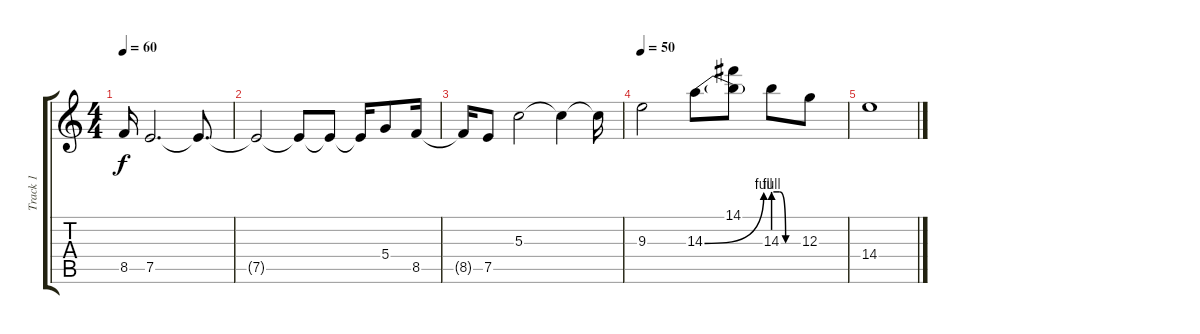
\track ("Track 1" "Track 1") {instrument overdrivenguitar}
\staff {score tabs}
\tuning (E4 B3 G3 D3 A2 E2) {hide}
\ts (4 4)
\tempo 60
\clef g2
\ks c
8.5{t}.16{dy f} 7.5.2{d} 7.5{t}.8{d} |
7.5{t}.2 7.5{t}.8 7.5{t}.8 7.5{t}.16 5.4.8 8.5.16 |
8.5{t}.16 7.5.8 5.3.2 5.3{t}.4 5.3{t}.16 |
\tempo 50
9.3.2 14.3{be (bend 0 0 60 4)}.8 (14.1 14.3{t}).8 14.3{be (custom 0 4 15 4 30 0 60 0)}.8 12.3.8 |
14.4.1
